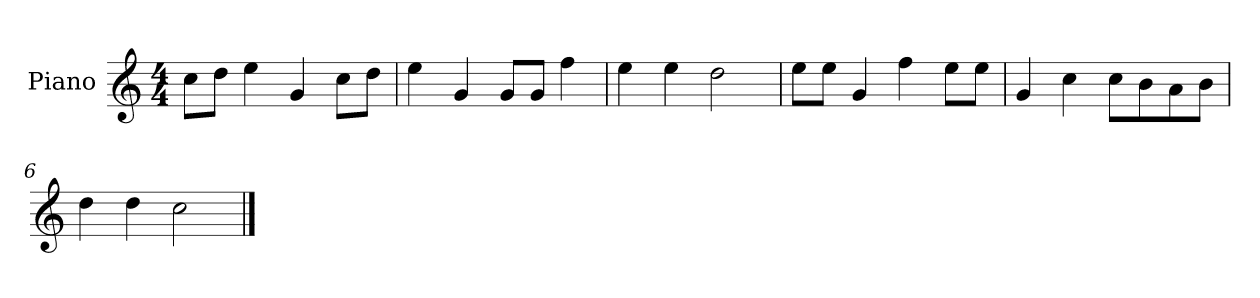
**kern
*part1
*staff1
*I"Piano
*I'P-no
*clefG2
*k[]
*M4/4
*MM90
=1
8cc\L
8dd\J
4ee\
4g/
8cc\L
8dd\J
=2
4ee\
4g/
8g/L
8g/J
4ff\
=3
4ee\
4ee\
2dd\
=4
8ee\L
8ee\J
4g/
4ff\
8ee\L
8ee\J
=5
4g/
4cc\
8cc\L
8b\
8a\
8b\J
=6
4dd\
4dd\
2cc\
==
*-
